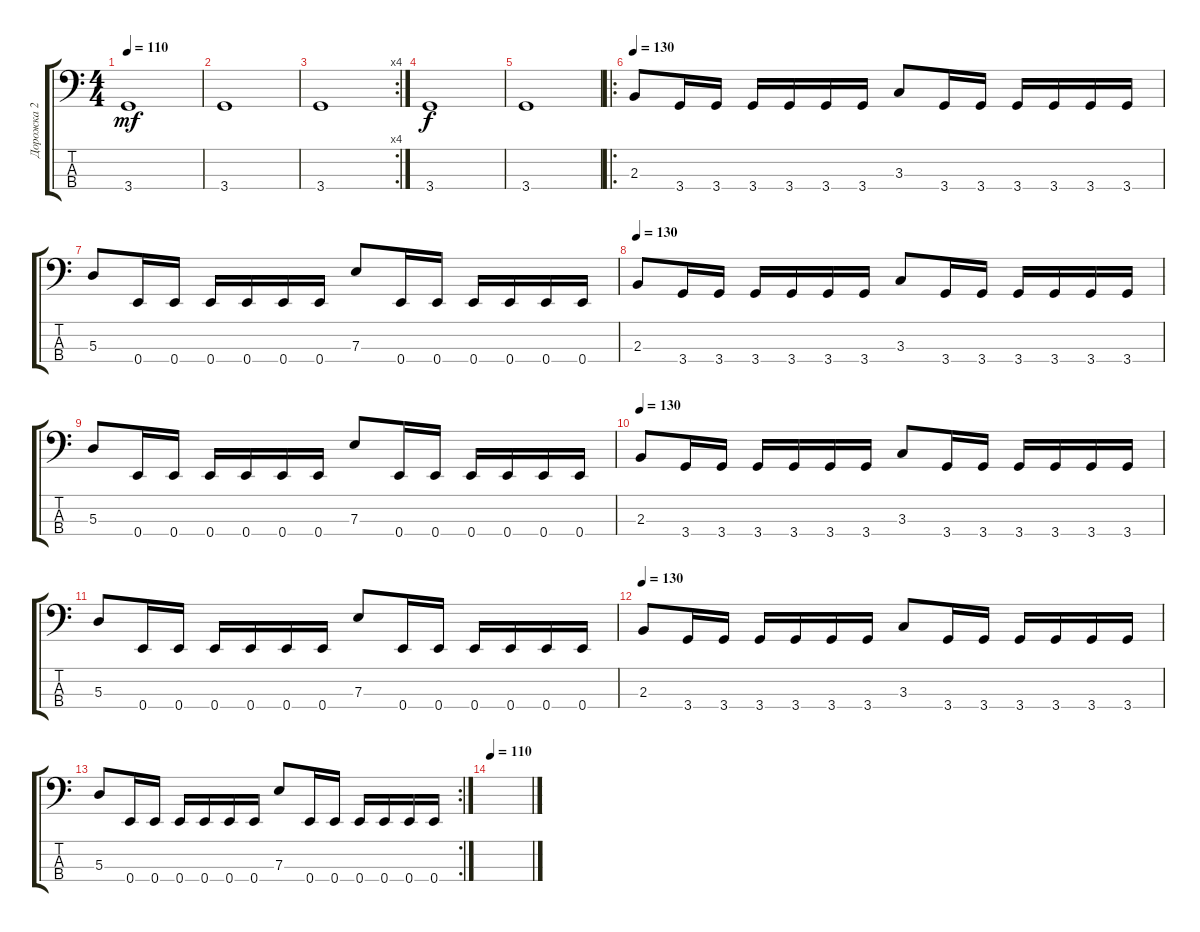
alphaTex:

\track ("Дорожка 2" "Дорожка 2") {instrument electricbassfinger}
\staff {score tabs}
\tuning (G2 D2 A1 E1) {hide}
\ts (4 4)
\tempo 110
\clef f4
\ks c
3.4.1{dy mf} |
3.4.1 |
\rc 4
3.4.1 |
3.4.1{dy f} |
3.4.1 |
\ro
\tempo 130
2.3.8 3.4.16 3.4.16 3.4.16 3.4.16 3.4.16 3.4.16 3.3.8 3.4.16 3.4.16 3.4.16 3.4.16 3.4.16 3.4.16 |
5.3.8 0.4.16 0.4.16 0.4.16 0.4.16 0.4.16 0.4.16 7.3.8 0.4.16 0.4.16 0.4.16 0.4.16 0.4.16 0.4.16 |
\tempo 130
2.3.8 3.4.16 3.4.16 3.4.16 3.4.16 3.4.16 3.4.16 3.3.8 3.4.16 3.4.16 3.4.16 3.4.16 3.4.16 3.4.16 |
5.3.8 0.4.16 0.4.16 0.4.16 0.4.16 0.4.16 0.4.16 7.3.8 0.4.16 0.4.16 0.4.16 0.4.16 0.4.16 0.4.16 |
\tempo 130
2.3.8 3.4.16 3.4.16 3.4.16 3.4.16 3.4.16 3.4.16 3.3.8 3.4.16 3.4.16 3.4.16 3.4.16 3.4.16 3.4.16 |
5.3.8 0.4.16 0.4.16 0.4.16 0.4.16 0.4.16 0.4.16 7.3.8 0.4.16 0.4.16 0.4.16 0.4.16 0.4.16 0.4.16 |
\tempo 130
2.3.8 3.4.16 3.4.16 3.4.16 3.4.16 3.4.16 3.4.16 3.3.8 3.4.16 3.4.16 3.4.16 3.4.16 3.4.16 3.4.16 |
\rc 2
5.3.8 0.4.16 0.4.16 0.4.16 0.4.16 0.4.16 0.4.16 7.3.8 0.4.16 0.4.16 0.4.16 0.4.16 0.4.16 0.4.16 |
\tempo 110
